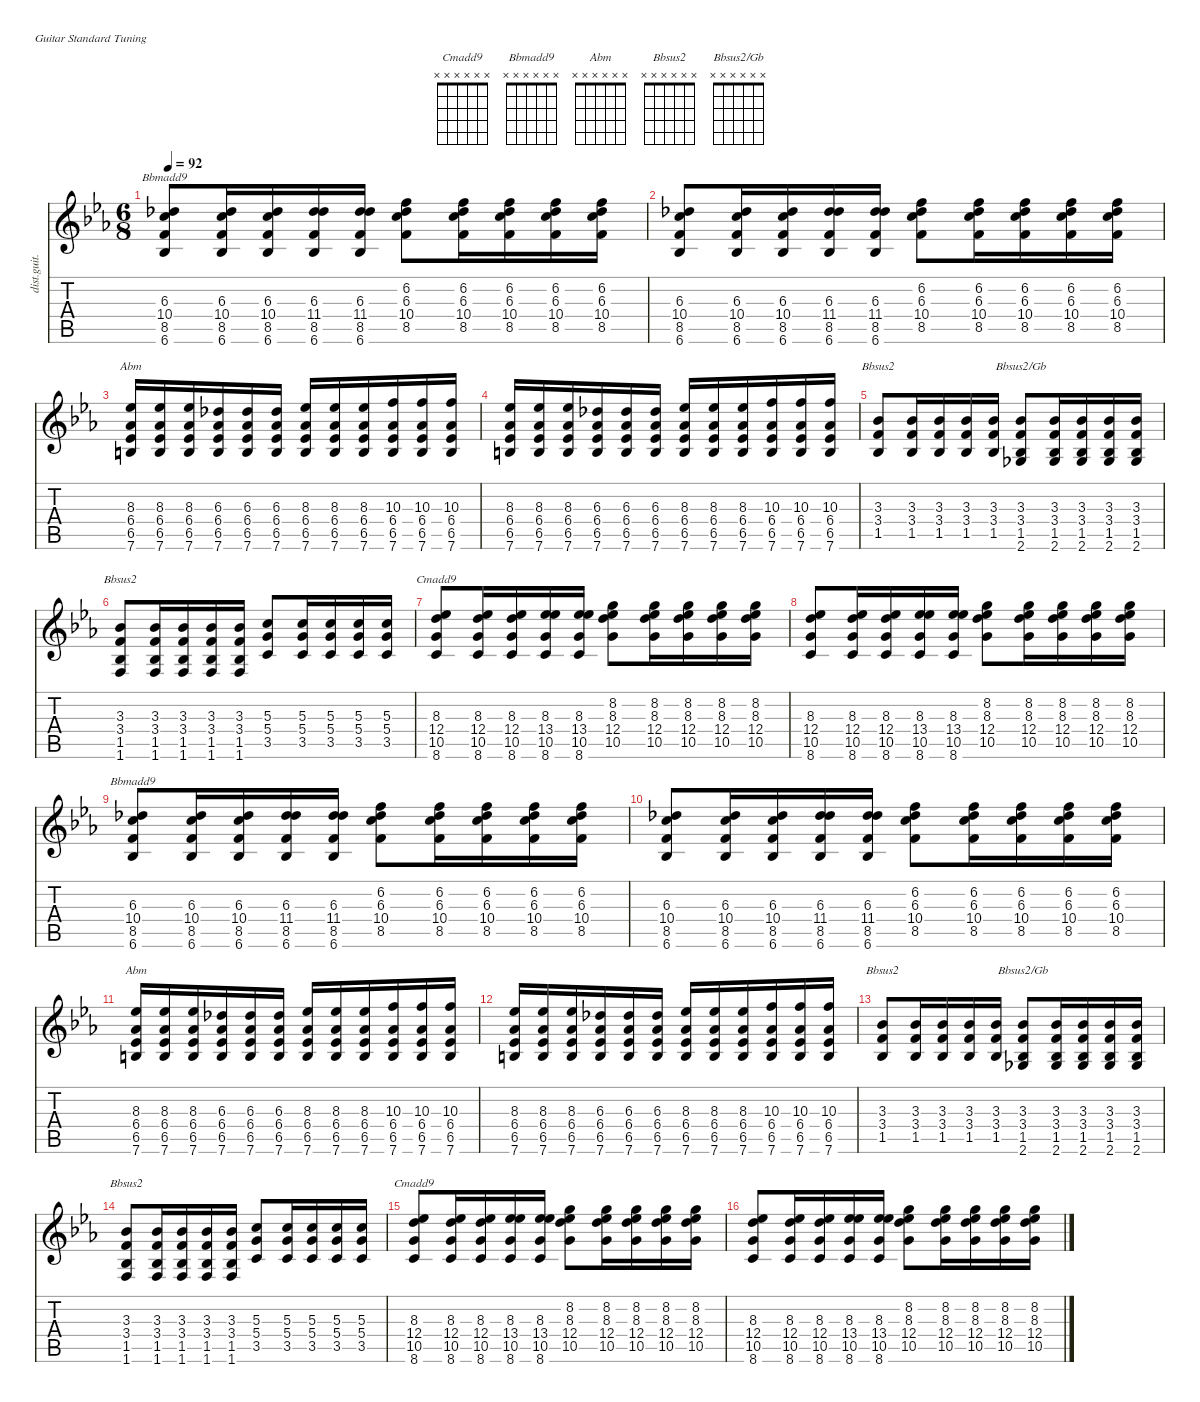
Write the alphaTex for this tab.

\defaultSystemsLayout 4
\hideDynamics
\bracketExtendMode nobrackets
\track ("Guitar - Peter Lindgren" "dist.guit.") {instrument distortionguitar}
\staff {score tabs}
\tuning (E4 B3 G3 D3 A2 E2)
\chord ("Cmadd9" x x x x x x)
\chord ("Bbmadd9" x x x x x x)
\chord ("Abm" x x x x x x)
\chord ("Bbsus2" x x x x x x)
\chord ("Bbsus2/Gb" x x x x x x)
\ts (6 8)
\tempo 92
\clef g2
\ks cminor
(6.3{acc b} 10.4{acc forcenatural} 8.5{acc forcenatural} 6.6{acc b}).8{ch "Bbmadd9" dy f beam Up} (6.3{acc b} 10.4{acc forcenatural} 8.5{acc forcenatural} 6.6{acc b}).16{beam Up} (6.3{acc b} 10.4{acc forcenatural} 8.5{acc forcenatural} 6.6{acc b}).16{beam Up} (6.3{acc b} 11.4{acc b} 8.5{acc forcenatural} 6.6{acc b}).16{beam Up} (6.3{acc b} 11.4{acc b} 8.5{acc forcenatural} 6.6{acc b}).16{beam Up} (6.2{acc forcenatural} 6.3{acc b} 10.4{acc forcenatural} 8.5{acc forcenatural}).8{beam Down} (6.2{acc forcenatural} 6.3{acc b} 10.4{acc forcenatural} 8.5{acc forcenatural}).16{beam Down} (6.2{acc forcenatural} 6.3{acc b} 10.4{acc forcenatural} 8.5{acc forcenatural}).16{beam Down} (6.2{acc forcenatural} 6.3{acc b} 10.4{acc forcenatural} 8.5{acc forcenatural}).16{beam Down} (6.2{acc forcenatural} 6.3{acc b} 10.4{acc forcenatural} 8.5{acc forcenatural}).16{beam Down} |
(6.3{acc b} 10.4{acc forcenatural} 8.5{acc forcenatural} 6.6{acc b}).8{beam Up} (6.3{acc b} 10.4{acc forcenatural} 8.5{acc forcenatural} 6.6{acc b}).16{beam Up} (6.3{acc b} 10.4{acc forcenatural} 8.5{acc forcenatural} 6.6{acc b}).16{beam Up} (6.3{acc b} 11.4{acc b} 8.5{acc forcenatural} 6.6{acc b}).16{beam Up} (6.3{acc b} 11.4{acc b} 8.5{acc forcenatural} 6.6{acc b}).16{beam Up} (6.2{acc forcenatural} 6.3{acc b} 10.4{acc forcenatural} 8.5{acc forcenatural}).8{beam Down} (6.2{acc forcenatural} 6.3{acc b} 10.4{acc forcenatural} 8.5{acc forcenatural}).16{beam Down} (6.2{acc forcenatural} 6.3{acc b} 10.4{acc forcenatural} 8.5{acc forcenatural}).16{beam Down} (6.2{acc forcenatural} 6.3{acc b} 10.4{acc forcenatural} 8.5{acc forcenatural}).16{beam Down} (6.2{acc forcenatural} 6.3{acc b} 10.4{acc forcenatural} 8.5{acc forcenatural}).16{beam Down} |
(8.3{acc b} 6.4{acc b} 6.5{acc b} 7.6{acc forcenatural}).16{ch "Abm" beam Up} (8.3{acc b} 6.4{acc b} 6.5{acc b} 7.6{acc forcenatural}).16{beam Up} (8.3{acc b} 6.4{acc b} 6.5{acc b} 7.6{acc forcenatural}).16{beam Up} (6.3{acc b} 6.4{acc b} 6.5{acc b} 7.6{acc forcenatural}).16{beam Up} (6.3{acc b} 6.4{acc b} 6.5{acc b} 7.6{acc forcenatural}).16{beam Up} (6.3{acc b} 6.4{acc b} 6.5{acc b} 7.6{acc forcenatural}).16{beam Up} (8.3{acc b} 6.4{acc b} 6.5{acc b} 7.6{acc forcenatural}).16{beam Up} (8.3{acc b} 6.4{acc b} 6.5{acc b} 7.6{acc forcenatural}).16{beam Up} (8.3{acc b} 6.4{acc b} 6.5{acc b} 7.6{acc forcenatural}).16{beam Up} (10.3{acc forcenatural} 6.4{acc b} 6.5{acc b} 7.6{acc forcenatural}).16{beam Up} (10.3{acc forcenatural} 6.4{acc b} 6.5{acc b} 7.6{acc forcenatural}).16{beam Up} (10.3{acc forcenatural} 6.4{acc b} 6.5{acc b} 7.6{acc forcenatural}).16{beam Up} |
(8.3{acc b} 6.4{acc b} 6.5{acc b} 7.6{acc forcenatural}).16{beam Up} (8.3{acc b} 6.4{acc b} 6.5{acc b} 7.6{acc forcenatural}).16{beam Up} (8.3{acc b} 6.4{acc b} 6.5{acc b} 7.6{acc forcenatural}).16{beam Up} (6.3{acc b} 6.4{acc b} 6.5{acc b} 7.6{acc forcenatural}).16{beam Up} (6.3{acc b} 6.4{acc b} 6.5{acc b} 7.6{acc forcenatural}).16{beam Up} (6.3{acc b} 6.4{acc b} 6.5{acc b} 7.6{acc forcenatural}).16{beam Up} (8.3{acc b} 6.4{acc b} 6.5{acc b} 7.6{acc forcenatural}).16{beam Up} (8.3{acc b} 6.4{acc b} 6.5{acc b} 7.6{acc forcenatural}).16{beam Up} (8.3{acc b} 6.4{acc b} 6.5{acc b} 7.6{acc forcenatural}).16{beam Up} (10.3{acc forcenatural} 6.4{acc b} 6.5{acc b} 7.6{acc forcenatural}).16{beam Up} (10.3{acc forcenatural} 6.4{acc b} 6.5{acc b} 7.6{acc forcenatural}).16{beam Up} (10.3{acc forcenatural} 6.4{acc b} 6.5{acc b} 7.6{acc forcenatural}).16{beam Up} |
(3.3{acc b} 3.4{acc forcenatural} 1.5{acc b}).8{ch "Bbsus2" beam Up} (3.3{acc b} 3.4{acc forcenatural} 1.5{acc b}).16{beam Up} (3.3{acc b} 3.4{acc forcenatural} 1.5{acc b}).16{beam Up} (3.3{acc b} 3.4{acc forcenatural} 1.5{acc b}).16{beam Up} (3.3{acc b} 3.4{acc forcenatural} 1.5{acc b}).16{beam Up} (3.3{acc b} 3.4{acc forcenatural} 1.5{acc b} 2.6{acc b}).8{ch "Bbsus2/Gb" beam Up} (3.3{acc b} 3.4{acc forcenatural} 1.5{acc b} 2.6{acc b}).16{beam Up} (3.3{acc b} 3.4{acc forcenatural} 1.5{acc b} 2.6{acc b}).16{beam Up} (3.3{acc b} 3.4{acc forcenatural} 1.5{acc b} 2.6{acc b}).16{beam Up} (3.3{acc b} 3.4{acc forcenatural} 1.5{acc b} 2.6{acc b}).16{beam Up} |
(3.3{acc b} 3.4{acc forcenatural} 1.5{acc b} 1.6{acc forcenatural}).8{ch "Bbsus2" beam Up} (3.3{acc b} 3.4{acc forcenatural} 1.5{acc b} 1.6{acc forcenatural}).16{beam Up} (3.3{acc b} 3.4{acc forcenatural} 1.5{acc b} 1.6{acc forcenatural}).16{beam Up} (3.3{acc b} 3.4{acc forcenatural} 1.5{acc b} 1.6{acc forcenatural}).16{beam Up} (3.3{acc b} 3.4{acc forcenatural} 1.5{acc b} 1.6{acc forcenatural}).16{beam Up} (5.3{acc forcenatural} 5.4{acc forcenatural} 3.5{acc forcenatural}).8{beam Up} (5.3{acc forcenatural} 5.4{acc forcenatural} 3.5{acc forcenatural}).16{beam Up} (5.3{acc forcenatural} 5.4{acc forcenatural} 3.5{acc forcenatural}).16{beam Up} (5.3{acc forcenatural} 5.4{acc forcenatural} 3.5{acc forcenatural}).16{beam Up} (5.3{acc forcenatural} 5.4{acc forcenatural} 3.5{acc forcenatural}).16{beam Up} |
(8.3{acc b} 12.4{acc forcenatural} 10.5{acc forcenatural} 8.6{acc forcenatural}).8{ch "Cmadd9" instrument distortionguitar beam Up} (8.3{acc b} 12.4{acc forcenatural} 10.5{acc forcenatural} 8.6{acc forcenatural}).16{beam Up} (8.3{acc b} 12.4{acc forcenatural} 10.5{acc forcenatural} 8.6{acc forcenatural}).16{beam Up} (8.3{acc b} 13.4{acc b} 10.5{acc forcenatural} 8.6{acc forcenatural}).16{beam Up} (8.3{acc b} 13.4{acc b} 10.5{acc forcenatural} 8.6{acc forcenatural}).16{beam Up} (8.2{acc forcenatural} 8.3{acc b} 12.4{acc forcenatural} 10.5{acc forcenatural}).8{beam Down} (8.2{acc forcenatural} 8.3{acc b} 12.4{acc forcenatural} 10.5{acc forcenatural}).16{beam Down} (8.2{acc forcenatural} 8.3{acc b} 12.4{acc forcenatural} 10.5{acc forcenatural}).16{beam Down} (8.2{acc forcenatural} 8.3{acc b} 12.4{acc forcenatural} 10.5{acc forcenatural}).16{beam Down} (8.2{acc forcenatural} 8.3{acc b} 12.4{acc forcenatural} 10.5{acc forcenatural}).16{beam Down} |
(8.3{acc b} 12.4{acc forcenatural} 10.5{acc forcenatural} 8.6{acc forcenatural}).8{beam Up} (8.3{acc b} 12.4{acc forcenatural} 10.5{acc forcenatural} 8.6{acc forcenatural}).16{beam Up} (8.3{acc b} 12.4{acc forcenatural} 10.5{acc forcenatural} 8.6{acc forcenatural}).16{beam Up} (8.3{acc b} 13.4{acc b} 10.5{acc forcenatural} 8.6{acc forcenatural}).16{beam Up} (8.3{acc b} 13.4{acc b} 10.5{acc forcenatural} 8.6{acc forcenatural}).16{beam Up} (8.2{acc forcenatural} 8.3{acc b} 12.4{acc forcenatural} 10.5{acc forcenatural}).8{beam Down} (8.2{acc forcenatural} 8.3{acc b} 12.4{acc forcenatural} 10.5{acc forcenatural}).16{beam Down} (8.2{acc forcenatural} 8.3{acc b} 12.4{acc forcenatural} 10.5{acc forcenatural}).16{beam Down} (8.2{acc forcenatural} 8.3{acc b} 12.4{acc forcenatural} 10.5{acc forcenatural}).16{beam Down} (8.2{acc forcenatural} 8.3{acc b} 12.4{acc forcenatural} 10.5{acc forcenatural}).16{beam Down} |
(6.3{acc b} 10.4{acc forcenatural} 8.5{acc forcenatural} 6.6{acc b}).8{ch "Bbmadd9" beam Up} (6.3{acc b} 10.4{acc forcenatural} 8.5{acc forcenatural} 6.6{acc b}).16{beam Up} (6.3{acc b} 10.4{acc forcenatural} 8.5{acc forcenatural} 6.6{acc b}).16{beam Up} (6.3{acc b} 11.4{acc b} 8.5{acc forcenatural} 6.6{acc b}).16{beam Up} (6.3{acc b} 11.4{acc b} 8.5{acc forcenatural} 6.6{acc b}).16{beam Up} (6.2{acc forcenatural} 6.3{acc b} 10.4{acc forcenatural} 8.5{acc forcenatural}).8{beam Down} (6.2{acc forcenatural} 6.3{acc b} 10.4{acc forcenatural} 8.5{acc forcenatural}).16{beam Down} (6.2{acc forcenatural} 6.3{acc b} 10.4{acc forcenatural} 8.5{acc forcenatural}).16{beam Down} (6.2{acc forcenatural} 6.3{acc b} 10.4{acc forcenatural} 8.5{acc forcenatural}).16{beam Down} (6.2{acc forcenatural} 6.3{acc b} 10.4{acc forcenatural} 8.5{acc forcenatural}).16{beam Down} |
(6.3{acc b} 10.4{acc forcenatural} 8.5{acc forcenatural} 6.6{acc b}).8{beam Up} (6.3{acc b} 10.4{acc forcenatural} 8.5{acc forcenatural} 6.6{acc b}).16{beam Up} (6.3{acc b} 10.4{acc forcenatural} 8.5{acc forcenatural} 6.6{acc b}).16{beam Up} (6.3{acc b} 11.4{acc b} 8.5{acc forcenatural} 6.6{acc b}).16{beam Up} (6.3{acc b} 11.4{acc b} 8.5{acc forcenatural} 6.6{acc b}).16{beam Up} (6.2{acc forcenatural} 6.3{acc b} 10.4{acc forcenatural} 8.5{acc forcenatural}).8{beam Down} (6.2{acc forcenatural} 6.3{acc b} 10.4{acc forcenatural} 8.5{acc forcenatural}).16{beam Down} (6.2{acc forcenatural} 6.3{acc b} 10.4{acc forcenatural} 8.5{acc forcenatural}).16{beam Down} (6.2{acc forcenatural} 6.3{acc b} 10.4{acc forcenatural} 8.5{acc forcenatural}).16{beam Down} (6.2{acc forcenatural} 6.3{acc b} 10.4{acc forcenatural} 8.5{acc forcenatural}).16{beam Down} |
(8.3{acc b} 6.4{acc b} 6.5{acc b} 7.6{acc forcenatural}).16{ch "Abm" beam Up} (8.3{acc b} 6.4{acc b} 6.5{acc b} 7.6{acc forcenatural}).16{beam Up} (8.3{acc b} 6.4{acc b} 6.5{acc b} 7.6{acc forcenatural}).16{beam Up} (6.3{acc b} 6.4{acc b} 6.5{acc b} 7.6{acc forcenatural}).16{beam Up} (6.3{acc b} 6.4{acc b} 6.5{acc b} 7.6{acc forcenatural}).16{beam Up} (6.3{acc b} 6.4{acc b} 6.5{acc b} 7.6{acc forcenatural}).16{beam Up} (8.3{acc b} 6.4{acc b} 6.5{acc b} 7.6{acc forcenatural}).16{beam Up} (8.3{acc b} 6.4{acc b} 6.5{acc b} 7.6{acc forcenatural}).16{beam Up} (8.3{acc b} 6.4{acc b} 6.5{acc b} 7.6{acc forcenatural}).16{beam Up} (10.3{acc forcenatural} 6.4{acc b} 6.5{acc b} 7.6{acc forcenatural}).16{beam Up} (10.3{acc forcenatural} 6.4{acc b} 6.5{acc b} 7.6{acc forcenatural}).16{beam Up} (10.3{acc forcenatural} 6.4{acc b} 6.5{acc b} 7.6{acc forcenatural}).16{beam Up} |
(8.3{acc b} 6.4{acc b} 6.5{acc b} 7.6{acc forcenatural}).16{beam Up} (8.3{acc b} 6.4{acc b} 6.5{acc b} 7.6{acc forcenatural}).16{beam Up} (8.3{acc b} 6.4{acc b} 6.5{acc b} 7.6{acc forcenatural}).16{beam Up} (6.3{acc b} 6.4{acc b} 6.5{acc b} 7.6{acc forcenatural}).16{beam Up} (6.3{acc b} 6.4{acc b} 6.5{acc b} 7.6{acc forcenatural}).16{beam Up} (6.3{acc b} 6.4{acc b} 6.5{acc b} 7.6{acc forcenatural}).16{beam Up} (8.3{acc b} 6.4{acc b} 6.5{acc b} 7.6{acc forcenatural}).16{beam Up} (8.3{acc b} 6.4{acc b} 6.5{acc b} 7.6{acc forcenatural}).16{beam Up} (8.3{acc b} 6.4{acc b} 6.5{acc b} 7.6{acc forcenatural}).16{beam Up} (10.3{acc forcenatural} 6.4{acc b} 6.5{acc b} 7.6{acc forcenatural}).16{beam Up} (10.3{acc forcenatural} 6.4{acc b} 6.5{acc b} 7.6{acc forcenatural}).16{beam Up} (10.3{acc forcenatural} 6.4{acc b} 6.5{acc b} 7.6{acc forcenatural}).16{beam Up} |
(3.3{acc b} 3.4{acc forcenatural} 1.5{acc b}).8{ch "Bbsus2" beam Up} (3.3{acc b} 3.4{acc forcenatural} 1.5{acc b}).16{beam Up} (3.3{acc b} 3.4{acc forcenatural} 1.5{acc b}).16{beam Up} (3.3{acc b} 3.4{acc forcenatural} 1.5{acc b}).16{beam Up} (3.3{acc b} 3.4{acc forcenatural} 1.5{acc b}).16{beam Up} (3.3{acc b} 3.4{acc forcenatural} 1.5{acc b} 2.6{acc b}).8{ch "Bbsus2/Gb" beam Up} (3.3{acc b} 3.4{acc forcenatural} 1.5{acc b} 2.6{acc b}).16{beam Up} (3.3{acc b} 3.4{acc forcenatural} 1.5{acc b} 2.6{acc b}).16{beam Up} (3.3{acc b} 3.4{acc forcenatural} 1.5{acc b} 2.6{acc b}).16{beam Up} (3.3{acc b} 3.4{acc forcenatural} 1.5{acc b} 2.6{acc b}).16{beam Up} |
(3.3{acc b} 3.4{acc forcenatural} 1.5{acc b} 1.6{acc forcenatural}).8{ch "Bbsus2" beam Up} (3.3{acc b} 3.4{acc forcenatural} 1.5{acc b} 1.6{acc forcenatural}).16{beam Up} (3.3{acc b} 3.4{acc forcenatural} 1.5{acc b} 1.6{acc forcenatural}).16{beam Up} (3.3{acc b} 3.4{acc forcenatural} 1.5{acc b} 1.6{acc forcenatural}).16{beam Up} (3.3{acc b} 3.4{acc forcenatural} 1.5{acc b} 1.6{acc forcenatural}).16{beam Up} (5.3{acc forcenatural} 5.4{acc forcenatural} 3.5{acc forcenatural}).8{beam Up} (5.3{acc forcenatural} 5.4{acc forcenatural} 3.5{acc forcenatural}).16{beam Up} (5.3{acc forcenatural} 5.4{acc forcenatural} 3.5{acc forcenatural}).16{beam Up} (5.3{acc forcenatural} 5.4{acc forcenatural} 3.5{acc forcenatural}).16{beam Up} (5.3{acc forcenatural} 5.4{acc forcenatural} 3.5{acc forcenatural}).16{beam Up} |
(8.3{acc b} 12.4{acc forcenatural} 10.5{acc forcenatural} 8.6{acc forcenatural}).8{ch "Cmadd9" instrument distortionguitar beam Up} (8.3{acc b} 12.4{acc forcenatural} 10.5{acc forcenatural} 8.6{acc forcenatural}).16{beam Up} (8.3{acc b} 12.4{acc forcenatural} 10.5{acc forcenatural} 8.6{acc forcenatural}).16{beam Up} (8.3{acc b} 13.4{acc b} 10.5{acc forcenatural} 8.6{acc forcenatural}).16{beam Up} (8.3{acc b} 13.4{acc b} 10.5{acc forcenatural} 8.6{acc forcenatural}).16{beam Up} (8.2{acc forcenatural} 8.3{acc b} 12.4{acc forcenatural} 10.5{acc forcenatural}).8{beam Down} (8.2{acc forcenatural} 8.3{acc b} 12.4{acc forcenatural} 10.5{acc forcenatural}).16{beam Down} (8.2{acc forcenatural} 8.3{acc b} 12.4{acc forcenatural} 10.5{acc forcenatural}).16{beam Down} (8.2{acc forcenatural} 8.3{acc b} 12.4{acc forcenatural} 10.5{acc forcenatural}).16{beam Down} (8.2{acc forcenatural} 8.3{acc b} 12.4{acc forcenatural} 10.5{acc forcenatural}).16{beam Down} |
(8.3{acc b} 12.4{acc forcenatural} 10.5{acc forcenatural} 8.6{acc forcenatural}).8{beam Up} (8.3{acc b} 12.4{acc forcenatural} 10.5{acc forcenatural} 8.6{acc forcenatural}).16{beam Up} (8.3{acc b} 12.4{acc forcenatural} 10.5{acc forcenatural} 8.6{acc forcenatural}).16{beam Up} (8.3{acc b} 13.4{acc b} 10.5{acc forcenatural} 8.6{acc forcenatural}).16{beam Up} (8.3{acc b} 13.4{acc b} 10.5{acc forcenatural} 8.6{acc forcenatural}).16{beam Up} (8.2{acc forcenatural} 8.3{acc b} 12.4{acc forcenatural} 10.5{acc forcenatural}).8{beam Down} (8.2{acc forcenatural} 8.3{acc b} 12.4{acc forcenatural} 10.5{acc forcenatural}).16{beam Down} (8.2{acc forcenatural} 8.3{acc b} 12.4{acc forcenatural} 10.5{acc forcenatural}).16{beam Down} (8.2{acc forcenatural} 8.3{acc b} 12.4{acc forcenatural} 10.5{acc forcenatural}).16{beam Down} (8.2{acc forcenatural} 8.3{acc b} 12.4{acc forcenatural} 10.5{acc forcenatural}).16{beam Down}
